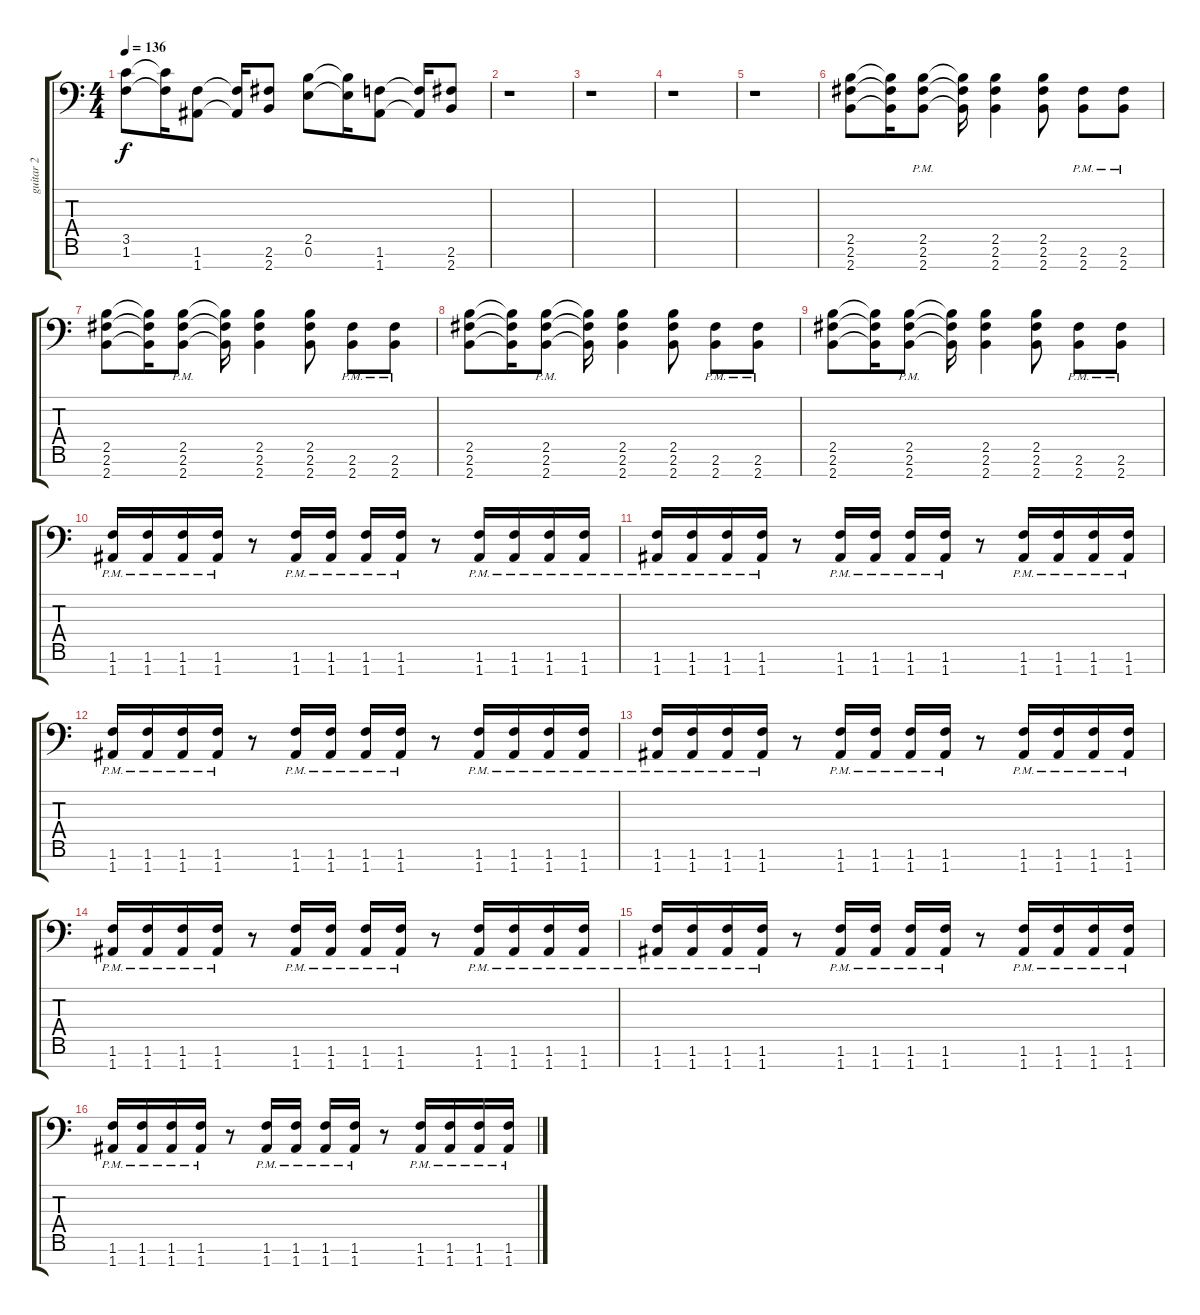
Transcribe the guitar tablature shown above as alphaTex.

\track ("guitar 2" "guitar 2") {instrument overdrivenguitar}
\staff {score tabs}
\tuning (E4 B3 G3 D3 A2 E2 A1) {hide}
\ts (4 4)
\tempo 136
\clef f4
\ks c
(3.5 1.6).8{dy f} (3.5{t} 1.6{t}).16 (1.6 1.7).8 (1.6{t} 1.7{t}).16 (2.6 2.7).8 (2.5 0.6).8 (2.5{t} 0.6{t}).16 (1.6 1.7).8 (1.6{t} 1.7{t}).16 (2.6 2.7).8 |
r.1 |
r.1 |
r.1 |
r.1 |
(2.5 2.6 2.7).8 (2.5{t} 2.6{t} 2.7{t}).16 (2.5{pm} 2.6{pm} 2.7{pm}).8 (2.5{t} 2.6{t} 2.7{t}).16 (2.5 2.6 2.7).4 (2.5 2.6 2.7).8 (2.6{pm} 2.7{pm}).8 (2.6{pm} 2.7{pm}).8 |
(2.5 2.6 2.7).8 (2.5{t} 2.6{t} 2.7{t}).16 (2.5{pm} 2.6{pm} 2.7{pm}).8 (2.5{t} 2.6{t} 2.7{t}).16 (2.5 2.6 2.7).4 (2.5 2.6 2.7).8 (2.6{pm} 2.7{pm}).8 (2.6{pm} 2.7{pm}).8 |
(2.5 2.6 2.7).8 (2.5{t} 2.6{t} 2.7{t}).16 (2.5{pm} 2.6{pm} 2.7{pm}).8 (2.5{t} 2.6{t} 2.7{t}).16 (2.5 2.6 2.7).4 (2.5 2.6 2.7).8 (2.6{pm} 2.7{pm}).8 (2.6{pm} 2.7{pm}).8 |
(2.5 2.6 2.7).8 (2.5{t} 2.6{t} 2.7{t}).16 (2.5{pm} 2.6{pm} 2.7{pm}).8 (2.5{t} 2.6{t} 2.7{t}).16 (2.5 2.6 2.7).4 (2.5 2.6 2.7).8 (2.6{pm} 2.7{pm}).8 (2.6{pm} 2.7{pm}).8 |
(1.6{pm} 1.7{pm}).16 (1.6{pm} 1.7{pm}).16 (1.6{pm} 1.7{pm}).16 (1.6{pm} 1.7{pm}).16 r.8 (1.6{pm} 1.7{pm}).16 (1.6{pm} 1.7{pm}).16 (1.6{pm} 1.7{pm}).16 (1.6{pm} 1.7{pm}).16 r.8 (1.6{pm} 1.7{pm}).16 (1.6{pm} 1.7{pm}).16 (1.6{pm} 1.7{pm}).16 (1.6{pm} 1.7{pm}).16 |
(1.6{pm} 1.7{pm}).16 (1.6{pm} 1.7{pm}).16 (1.6{pm} 1.7{pm}).16 (1.6{pm} 1.7{pm}).16 r.8 (1.6{pm} 1.7{pm}).16 (1.6{pm} 1.7{pm}).16 (1.6{pm} 1.7{pm}).16 (1.6{pm} 1.7{pm}).16 r.8 (1.6{pm} 1.7{pm}).16 (1.6{pm} 1.7{pm}).16 (1.6{pm} 1.7{pm}).16 (1.6{pm} 1.7{pm}).16 |
(1.6{pm} 1.7{pm}).16 (1.6{pm} 1.7{pm}).16 (1.6{pm} 1.7{pm}).16 (1.6{pm} 1.7{pm}).16 r.8 (1.6{pm} 1.7{pm}).16 (1.6{pm} 1.7{pm}).16 (1.6{pm} 1.7{pm}).16 (1.6{pm} 1.7{pm}).16 r.8 (1.6{pm} 1.7{pm}).16 (1.6{pm} 1.7{pm}).16 (1.6{pm} 1.7{pm}).16 (1.6{pm} 1.7{pm}).16 |
(1.6{pm} 1.7{pm}).16 (1.6{pm} 1.7{pm}).16 (1.6{pm} 1.7{pm}).16 (1.6{pm} 1.7{pm}).16 r.8 (1.6{pm} 1.7{pm}).16 (1.6{pm} 1.7{pm}).16 (1.6{pm} 1.7{pm}).16 (1.6{pm} 1.7{pm}).16 r.8 (1.6{pm} 1.7{pm}).16 (1.6{pm} 1.7{pm}).16 (1.6{pm} 1.7{pm}).16 (1.6{pm} 1.7{pm}).16 |
(1.6{pm} 1.7{pm}).16 (1.6{pm} 1.7{pm}).16 (1.6{pm} 1.7{pm}).16 (1.6{pm} 1.7{pm}).16 r.8 (1.6{pm} 1.7{pm}).16 (1.6{pm} 1.7{pm}).16 (1.6{pm} 1.7{pm}).16 (1.6{pm} 1.7{pm}).16 r.8 (1.6{pm} 1.7{pm}).16 (1.6{pm} 1.7{pm}).16 (1.6{pm} 1.7{pm}).16 (1.6{pm} 1.7{pm}).16 |
(1.6{pm} 1.7{pm}).16 (1.6{pm} 1.7{pm}).16 (1.6{pm} 1.7{pm}).16 (1.6{pm} 1.7{pm}).16 r.8 (1.6{pm} 1.7{pm}).16 (1.6{pm} 1.7{pm}).16 (1.6{pm} 1.7{pm}).16 (1.6{pm} 1.7{pm}).16 r.8 (1.6{pm} 1.7{pm}).16 (1.6{pm} 1.7{pm}).16 (1.6{pm} 1.7{pm}).16 (1.6{pm} 1.7{pm}).16 |
(1.6{pm} 1.7{pm}).16 (1.6{pm} 1.7{pm}).16 (1.6{pm} 1.7{pm}).16 (1.6{pm} 1.7{pm}).16 r.8 (1.6{pm} 1.7{pm}).16 (1.6{pm} 1.7{pm}).16 (1.6{pm} 1.7{pm}).16 (1.6{pm} 1.7{pm}).16 r.8 (1.6{pm} 1.7{pm}).16 (1.6{pm} 1.7{pm}).16 (1.6{pm} 1.7{pm}).16 (1.6{pm} 1.7{pm}).16
